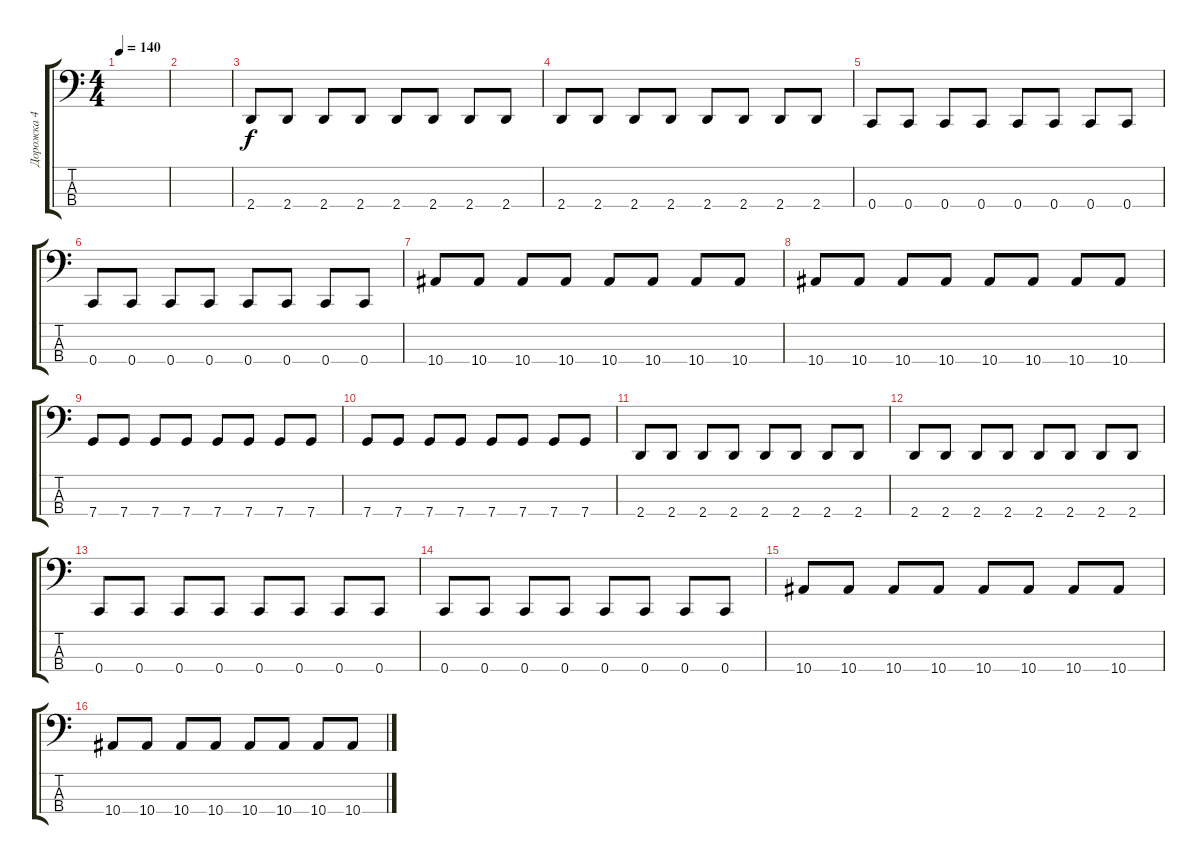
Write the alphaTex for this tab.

\track ("Дорожка 4" "Дорожка 4") {instrument electricbassfinger}
\staff {score tabs}
\tuning (F2 C2 G1 C1) {hide}
\ts (4 4)
\tempo 140
\clef f4
\ks c
|
|
2.4.8 2.4.8 2.4.8 2.4.8 2.4.8 2.4.8 2.4.8 2.4.8 |
2.4.8 2.4.8 2.4.8 2.4.8 2.4.8 2.4.8 2.4.8 2.4.8 |
0.4.8 0.4.8 0.4.8 0.4.8 0.4.8 0.4.8 0.4.8 0.4.8 |
0.4.8 0.4.8 0.4.8 0.4.8 0.4.8 0.4.8 0.4.8 0.4.8 |
10.4.8 10.4.8 10.4.8 10.4.8 10.4.8 10.4.8 10.4.8 10.4.8 |
10.4.8 10.4.8 10.4.8 10.4.8 10.4.8 10.4.8 10.4.8 10.4.8 |
7.4.8 7.4.8 7.4.8 7.4.8 7.4.8 7.4.8 7.4.8 7.4.8 |
7.4.8 7.4.8 7.4.8 7.4.8 7.4.8 7.4.8 7.4.8 7.4.8 |
2.4.8 2.4.8 2.4.8 2.4.8 2.4.8 2.4.8 2.4.8 2.4.8 |
2.4.8 2.4.8 2.4.8 2.4.8 2.4.8 2.4.8 2.4.8 2.4.8 |
0.4.8 0.4.8 0.4.8 0.4.8 0.4.8 0.4.8 0.4.8 0.4.8 |
0.4.8 0.4.8 0.4.8 0.4.8 0.4.8 0.4.8 0.4.8 0.4.8 |
10.4.8 10.4.8 10.4.8 10.4.8 10.4.8 10.4.8 10.4.8 10.4.8 |
10.4.8 10.4.8 10.4.8 10.4.8 10.4.8 10.4.8 10.4.8 10.4.8
